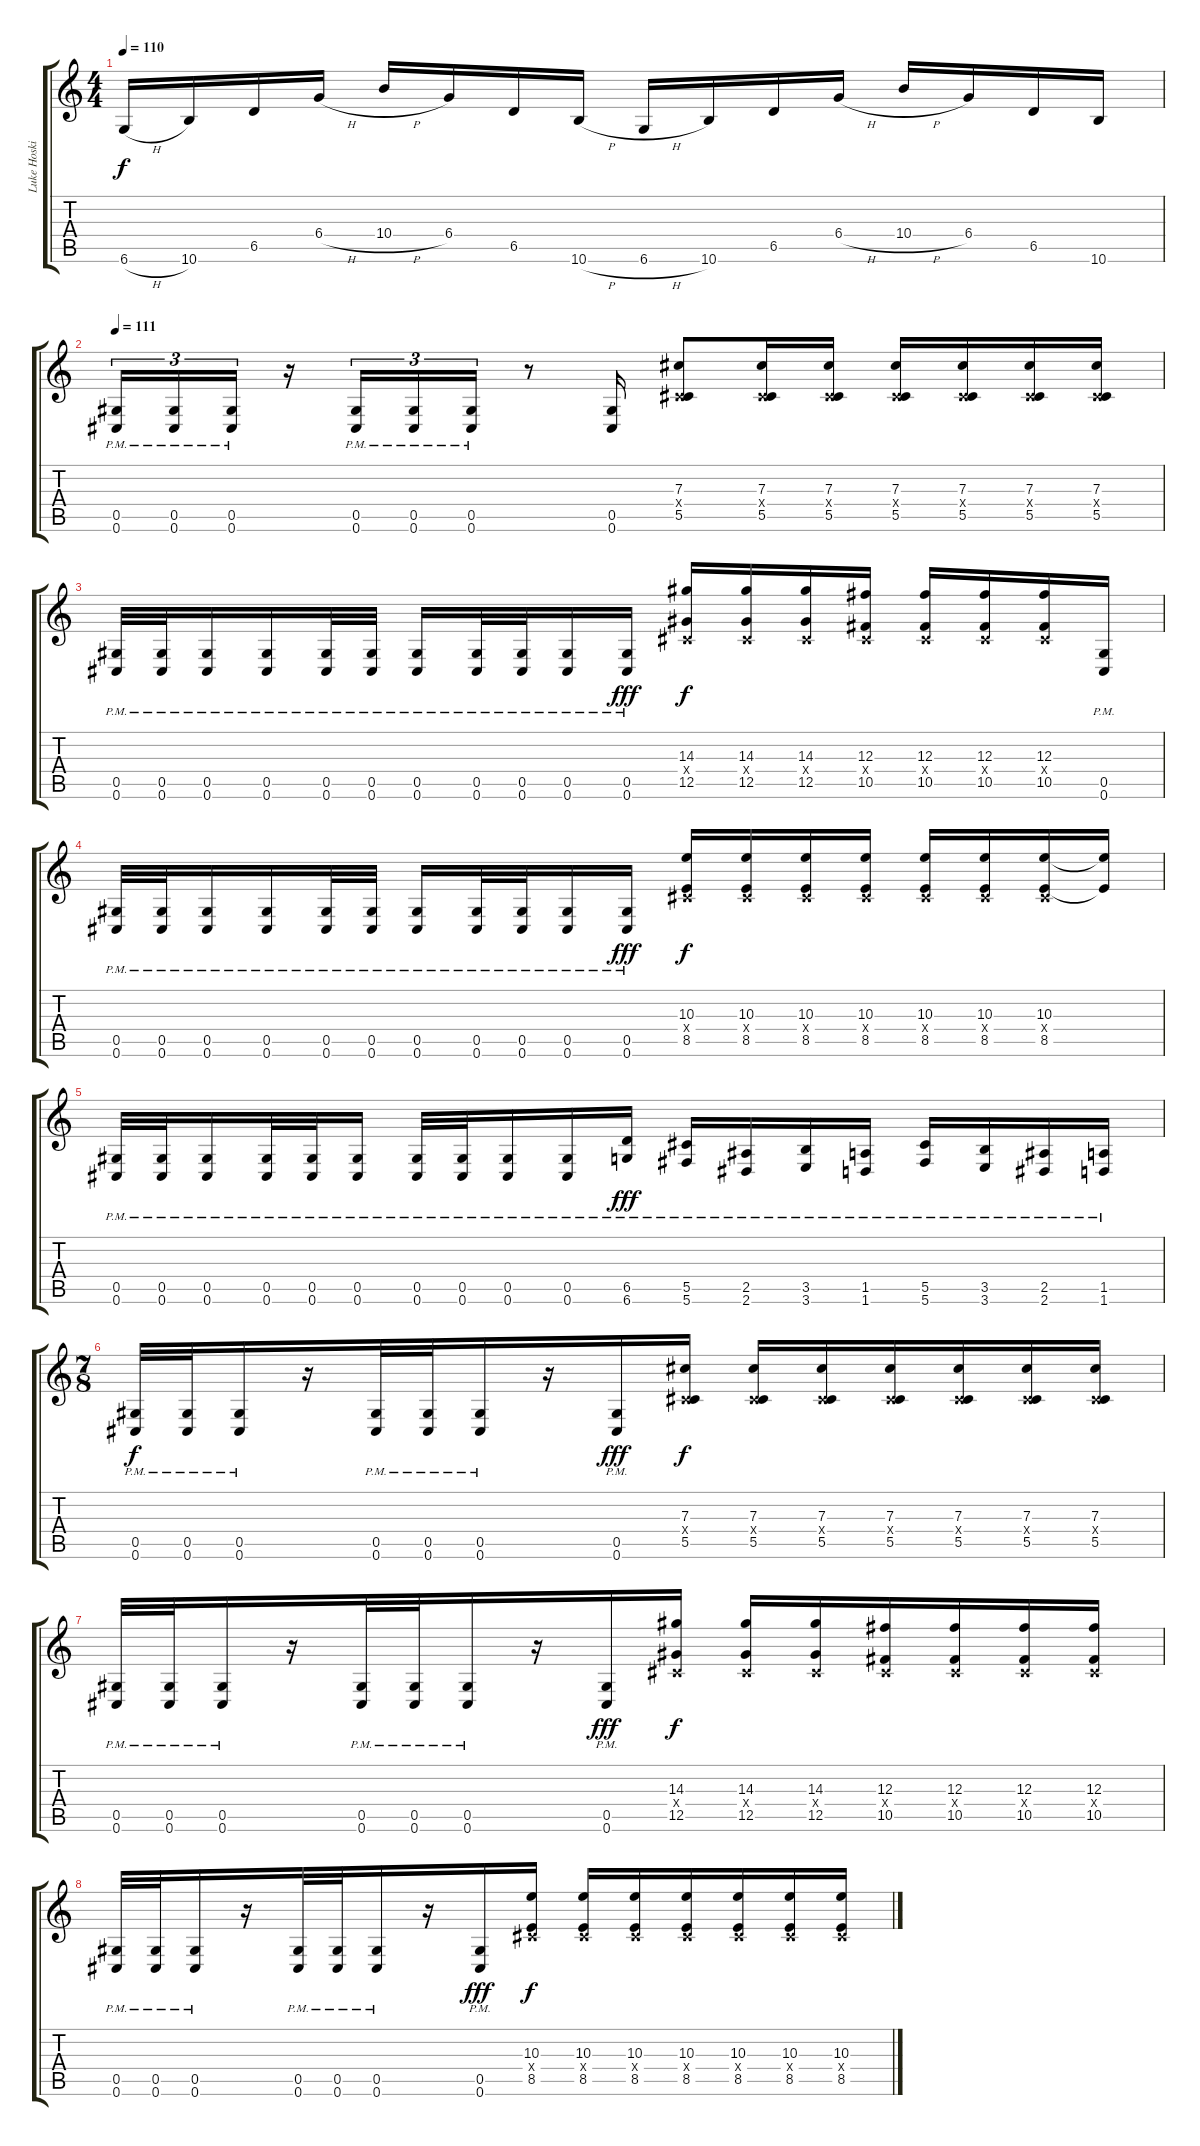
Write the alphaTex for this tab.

\track ("Luke Hoskin" "Luke Hoski") {instrument distortionguitar}
\staff {score tabs}
\tuning (Eb4 Bb3 Gb3 Db3 Ab2 Db2) {hide}
\ts (4 4)
\tempo 110
\clef g2
\ks c
6.6{h}.16{dy f} 10.6.16 6.5.16 6.4{h}.16 10.4{h}.16 6.4.16 6.5.16 10.6{h}.16 6.6{h}.16 10.6.16 6.5.16 6.4{h}.16 10.4{h}.16 6.4.16 6.5.16 10.6.16 |
\tempo 111
(0.5{pm} 0.6{pm}).16{tu (3 2)} (0.5{pm} 0.6{pm}).16{tu (3 2)} (0.5{pm} 0.6{pm}).16{tu (3 2)} r.16 (0.5{pm} 0.6{pm}).16{tu (3 2)} (0.5{pm} 0.6{pm}).16{tu (3 2)} (0.5{pm} 0.6{pm}).16{tu (3 2)} r.8 (0.5 0.6).16 (7.3 0.4{x} 5.5).8 (7.3 0.4{x} 5.5).16 (7.3 0.4{x} 5.5).16 (7.3 0.4{x} 5.5).16 (7.3 0.4{x} 5.5).16 (7.3 0.4{x} 5.5).16 (7.3 0.4{x} 5.5).16 |
(0.5{pm} 0.6{pm}).32 (0.5{pm} 0.6{pm}).32 (0.5{pm} 0.6{pm}).16 (0.5{pm} 0.6{pm}).16 (0.5{pm} 0.6{pm}).32 (0.5{pm} 0.6{pm}).32 (0.5{pm} 0.6{pm}).16 (0.5{pm} 0.6{pm}).32 (0.5{pm} 0.6{pm}).32 (0.5{pm} 0.6{pm}).16 (0.5{pm} 0.6{pm}).16{dy fff} (14.3 0.4{x} 12.5).16{dy f} (14.3 0.4{x} 12.5).16 (14.3 0.4{x} 12.5).16 (12.3 0.4{x} 10.5).16 (12.3 0.4{x} 10.5).16 (12.3 0.4{x} 10.5).16 (12.3 0.4{x} 10.5).16 (0.5{pm} 0.6{pm}).16 |
(0.5{pm} 0.6{pm}).32 (0.5{pm} 0.6{pm}).32 (0.5{pm} 0.6{pm}).16 (0.5{pm} 0.6{pm}).16 (0.5{pm} 0.6{pm}).32 (0.5{pm} 0.6{pm}).32 (0.5{pm} 0.6{pm}).16 (0.5{pm} 0.6{pm}).32 (0.5{pm} 0.6{pm}).32 (0.5{pm} 0.6{pm}).16 (0.5{pm} 0.6{pm}).16{dy fff} (10.3 0.4{x} 8.5).16{dy f} (10.3 0.4{x} 8.5).16 (10.3 0.4{x} 8.5).16 (10.3 0.4{x} 8.5).16 (10.3 0.4{x} 8.5).16 (10.3 0.4{x} 8.5).16 (10.3 0.4{x} 8.5).16 (10.3{t} 8.5{t}).16 |
(0.5{pm} 0.6{pm}).32 (0.5{pm} 0.6{pm}).32 (0.5{pm} 0.6{pm}).16 (0.5{pm} 0.6{pm}).32 (0.5{pm} 0.6{pm}).32 (0.5{pm} 0.6{pm}).16 (0.5{pm} 0.6{pm}).32 (0.5{pm} 0.6{pm}).32 (0.5{pm} 0.6{pm}).16 (0.5{pm} 0.6{pm}).16 (6.5{pm} 6.6{pm}).16{dy fff} (5.5{pm} 5.6{pm}).16 (2.5{pm} 2.6{pm}).16 (3.5{pm} 3.6{pm}).16 (1.5{pm} 1.6{pm}).16 (5.5{pm} 5.6{pm}).16 (3.5{pm} 3.6{pm}).16 (2.5{pm} 2.6{pm}).16 (1.5{pm} 1.6).16 |
\ts (7 8)
(0.5{pm} 0.6{pm}).32{dy f} (0.5{pm} 0.6{pm}).32 (0.5{pm} 0.6{pm}).16 r.16 (0.5{pm} 0.6{pm}).32 (0.5{pm} 0.6{pm}).32 (0.5{pm} 0.6{pm}).16 r.16 (0.5{pm} 0.6{pm}).16{dy fff} (7.3 0.4{x} 5.5).16{dy f} (7.3 0.4{x} 5.5).16 (7.3 0.4{x} 5.5).16 (7.3 0.4{x} 5.5).16 (7.3 0.4{x} 5.5).16 (7.3 0.4{x} 5.5).16 (7.3 0.4{x} 5.5).16 |
(0.5{pm} 0.6{pm}).32 (0.5{pm} 0.6{pm}).32 (0.5{pm} 0.6{pm}).16 r.16 (0.5{pm} 0.6{pm}).32 (0.5{pm} 0.6{pm}).32 (0.5{pm} 0.6{pm}).16 r.16 (0.5{pm} 0.6{pm}).16{dy fff} (14.3 0.4{x} 12.5).16{dy f} (14.3 0.4{x} 12.5).16 (14.3 0.4{x} 12.5).16 (12.3 0.4{x} 10.5).16 (12.3 0.4{x} 10.5).16 (12.3 0.4{x} 10.5).16 (12.3 0.4{x} 10.5).16 |
(0.5{pm} 0.6{pm}).32 (0.5{pm} 0.6{pm}).32 (0.5{pm} 0.6{pm}).16 r.16 (0.5{pm} 0.6{pm}).32 (0.5{pm} 0.6{pm}).32 (0.5{pm} 0.6{pm}).16 r.16 (0.5{pm} 0.6{pm}).16{dy fff} (10.3 0.4{x} 8.5).16{dy f} (10.3 0.4{x} 8.5).16 (10.3 0.4{x} 8.5).16 (10.3 0.4{x} 8.5).16 (10.3 0.4{x} 8.5).16 (10.3 0.4{x} 8.5).16 (10.3 0.4{x} 8.5).16
